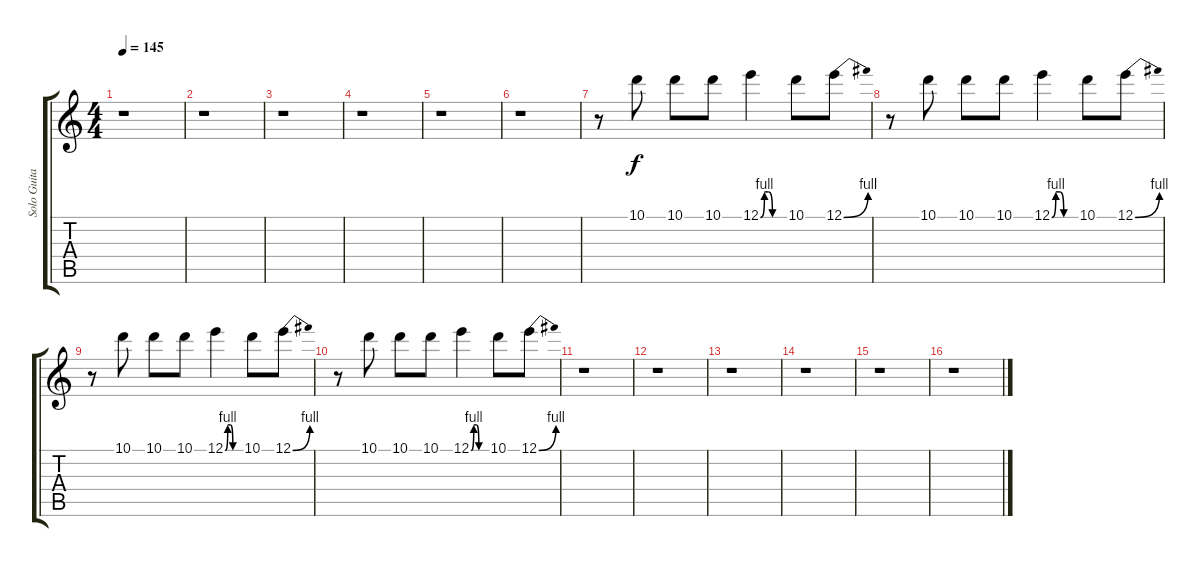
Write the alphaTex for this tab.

\track ("Solo Guitar" "Solo Guita") {instrument distortionguitar}
\staff {score tabs}
\tuning (E4 B3 G3 D3 A2 E2) {hide}
\ts (4 4)
\tempo 145
\clef g2
\ks c
r.1{dy f} |
r.1 |
r.1 |
r.1 |
r.1 |
r.1 |
r.8 10.1.8 10.1.8 10.1.8 12.1{be (custom 0 0 10 4 20 4 30 0 60 0)}.4 10.1.8 12.1{be (bend 0 0 60 4)}.8 |
r.8 10.1.8 10.1.8 10.1.8 12.1{be (custom 0 0 10 4 20 4 30 0 60 0)}.4 10.1.8 12.1{be (bend 0 0 60 4)}.8 |
r.8 10.1.8 10.1.8 10.1.8 12.1{be (custom 0 0 10 4 20 4 30 0 60 0)}.4 10.1.8 12.1{be (bend 0 0 60 4)}.8 |
r.8 10.1.8 10.1.8 10.1.8 12.1{be (custom 0 0 10 4 20 4 30 0 60 0)}.4 10.1.8 12.1{be (bend 0 0 60 4)}.8 |
r.1 |
r.1 |
r.1 |
r.1 |
r.1 |
r.1
